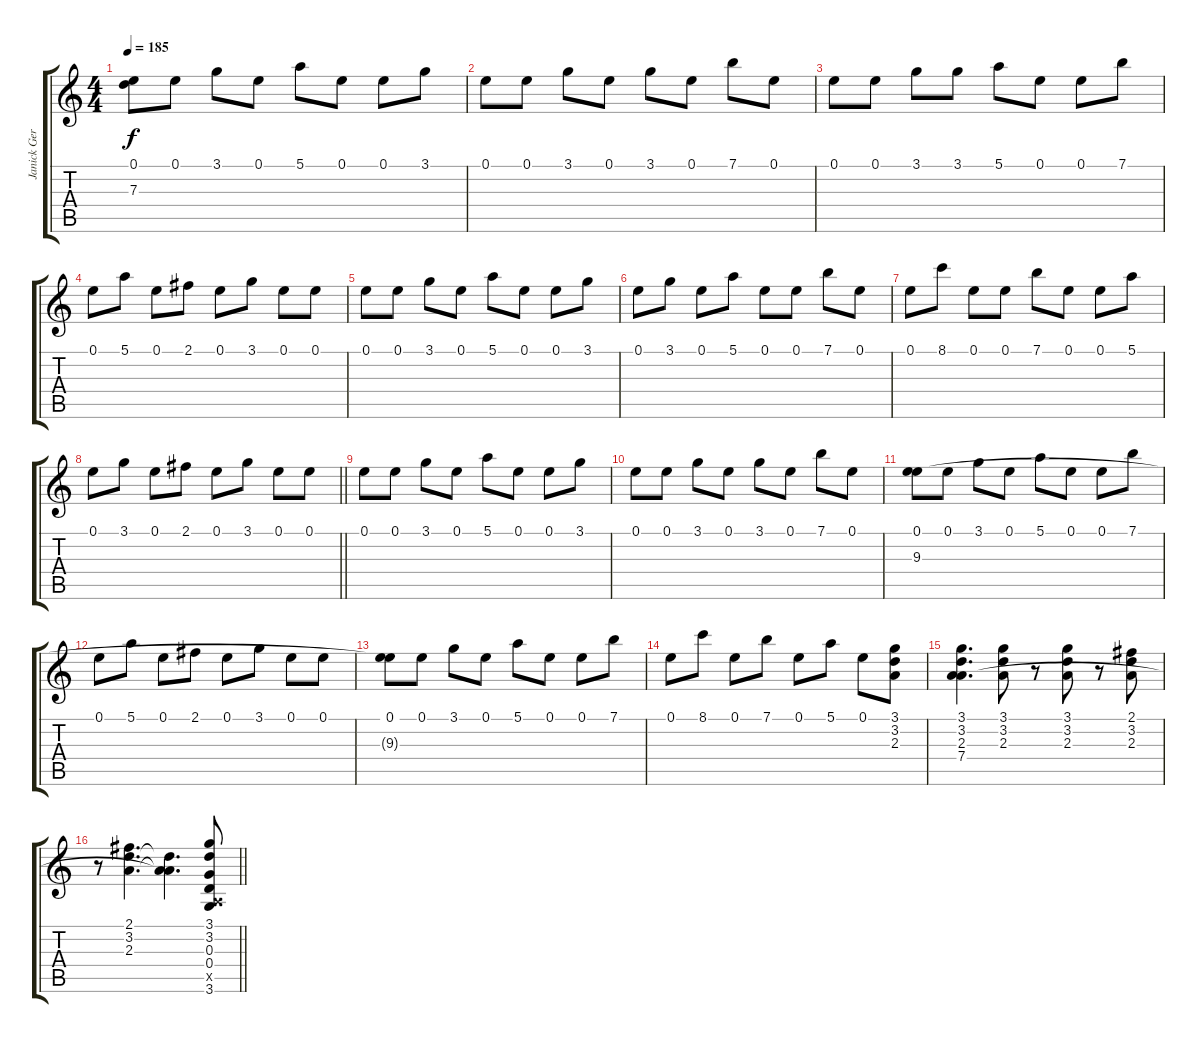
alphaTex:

\track ("Janick Gers" "Janick Ger") {instrument overdrivenguitar}
\staff {score tabs}
\tuning (E4 B3 G3 D3 A2 E2) {hide}
\ts (4 4)
\tempo 185
\clef g2
\ks c
(0.1 7.3{t}).8{dy f} 0.1.8 3.1.8 0.1.8 5.1.8 0.1.8 0.1.8 3.1.8 |
0.1.8 0.1.8 3.1.8 0.1.8 3.1.8 0.1.8 7.1.8 0.1.8 |
0.1.8 0.1.8 3.1.8 3.1.8 5.1.8 0.1.8 0.1.8 7.1.8 |
0.1.8 5.1.8 0.1.8 2.1.8 0.1.8 3.1.8 0.1.8 0.1.8 |
0.1.8 0.1.8 3.1.8 0.1.8 5.1.8 0.1.8 0.1.8 3.1.8 |
0.1.8 3.1.8 0.1.8 5.1.8 0.1.8 0.1.8 7.1.8 0.1.8 |
0.1.8 8.1.8 0.1.8 0.1.8 7.1.8 0.1.8 0.1.8 5.1.8 |
\barLineRight lightlight
0.1.8 3.1.8 0.1.8 2.1.8 0.1.8 3.1.8 0.1.8 0.1.8 |
0.1.8 0.1.8 3.1.8 0.1.8 5.1.8 0.1.8 0.1.8 3.1.8 |
0.1.8 0.1.8 3.1.8 0.1.8 3.1.8 0.1.8 7.1.8 0.1.8 |
(0.1 9.3).8 0.1.8 3.1.8 0.1.8 5.1.8 0.1.8 0.1.8 7.1.8 |
0.1.8 5.1.8 0.1.8 2.1.8 0.1.8 3.1.8 0.1.8 0.1.8 |
(0.1 9.3{t}).8 0.1.8 3.1.8 0.1.8 5.1.8 0.1.8 0.1.8 7.1.8 |
0.1.8 8.1.8 0.1.8 7.1.8 0.1.8 5.1.8 0.1.8 (3.1 3.2 2.3).8 |
(3.1 3.2 2.3 7.4).4{d} (3.1 3.2 2.3).8 r.8 (3.1 3.2 2.3).8 r.8 (2.1 3.2 2.3).8 |
\barLineRight lightlight
r.8 (2.1 3.2 2.3).4{d} (3.2{t} 2.3{t} 7.4{t}).4{d} (3.1 3.2 0.3 0.4 0.5{x} 3.6).8
